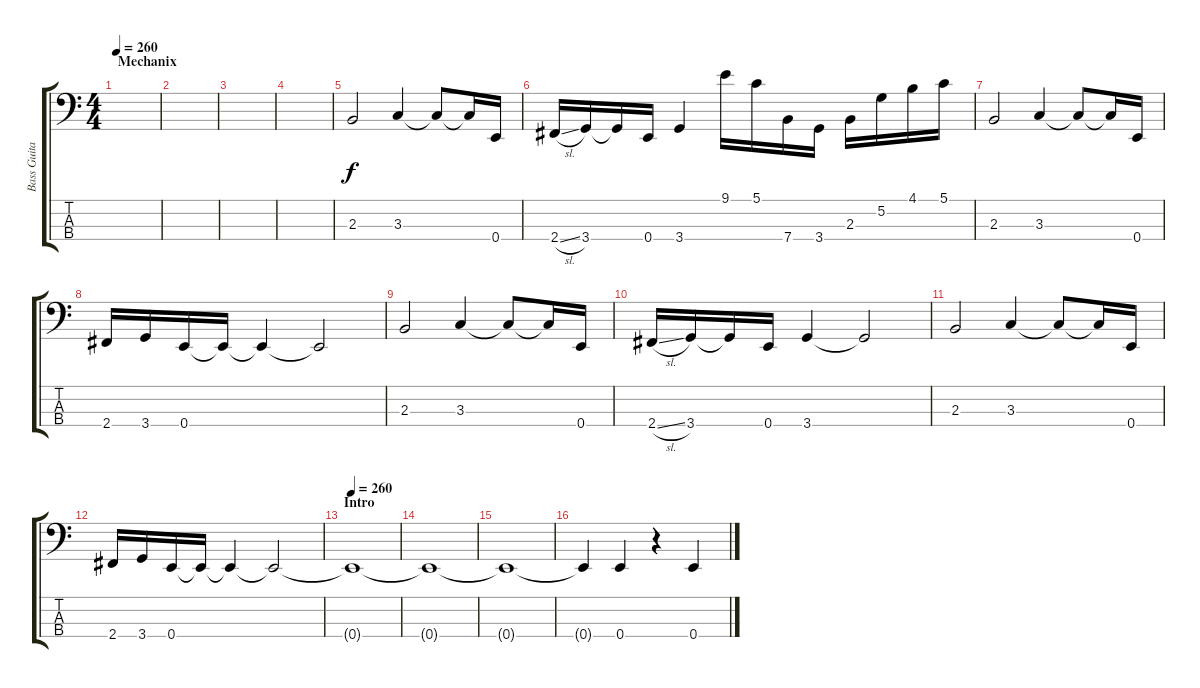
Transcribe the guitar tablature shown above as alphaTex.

\track ("Bass Guitar (Dave Ellefson)" "Bass Guita") {instrument electricbasspick}
\staff {score tabs}
\tuning (G2 D2 A1 E1) {hide}
\ts (4 4)
\section ("" "Mechanix")
\tempo 260
\tempo 100
\tempo 260
\clef f4
\ks c
|
|
|
|
2.3.2 3.3.4 3.3{t}.8 3.3{t}.16 0.4.16 |
2.4{sl}.16 3.4.16 3.4{t}.16 0.4.16 3.4.4 9.1.16 5.1.16 7.4.16 3.4.16 2.3.16 5.2.16 4.1.16 5.1.16 |
2.3.2 3.3.4 3.3{t}.8 3.3{t}.16 0.4.16 |
2.4.16 3.4.16 0.4.16 0.4{t}.16 0.4{t}.4 0.4{t}.2 |
2.3.2 3.3.4 3.3{t}.8 3.3{t}.16 0.4.16 |
2.4{sl}.16 3.4.16 3.4{t}.16 0.4.16 3.4.4 3.4{t}.2 |
2.3.2 3.3.4 3.3{t}.8 3.3{t}.16 0.4.16 |
2.4.16 3.4.16 0.4.16 0.4{t}.16 0.4{t}.4 0.4{t}.2 |
\section ("" "Intro")
\tempo 260
0.4{t}.1 |
0.4{t}.1 |
0.4{t}.1 |
0.4{t}.4 0.4.4 r.4 0.4.4
